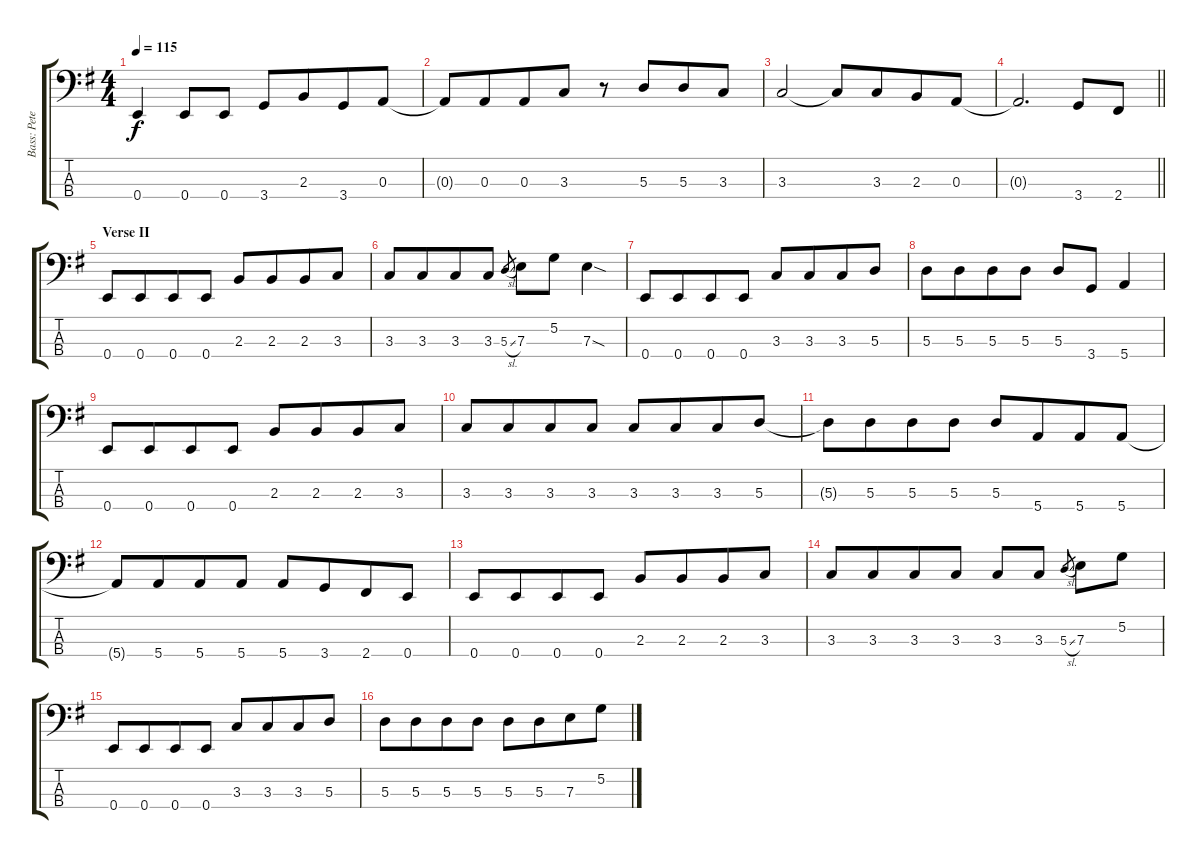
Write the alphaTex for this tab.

\track ("Bass: Peter" "Bass: Pete") {instrument electricbassfinger}
\staff {score tabs}
\tuning (G2 D2 A1 E1) {hide}
\ts (4 4)
\tempo 115
\clef f4
\ks g
0.4.4{dy f} 0.4.8 0.4.8 3.4.8 2.3.8{beam merge} 3.4.8 0.3.8 |
0.3{t}.8 0.3.8{beam merge} 0.3.8 3.3.8 r.8 5.3.8{beam merge} 5.3.8 3.3.8 |
3.3.2 3.3{t}.8 3.3.8{beam merge} 2.3.8 0.3.8 |
\barLineRight lightlight
0.3{t}.2{d} 3.4.8 2.4.8 |
\section ("" "Verse II")
0.4.8 0.4.8{beam merge} 0.4.8 0.4.8 2.3.8 2.3.8{beam merge} 2.3.8 3.3.8 |
3.3.8 3.3.8{beam merge} 3.3.8 3.3.8 5.3{sl}.8{gr} 7.3.8 5.2.8{beam merge} 7.3{sod}.4 |
0.4.8 0.4.8{beam merge} 0.4.8 0.4.8 3.3.8 3.3.8{beam merge} 3.3.8 5.3.8 |
5.3.8 5.3.8{beam merge} 5.3.8 5.3.8 5.3.8 3.4.8{beam merge} 5.4.4 |
0.4.8 0.4.8{beam merge} 0.4.8 0.4.8 2.3.8 2.3.8{beam merge} 2.3.8 3.3.8 |
3.3.8 3.3.8{beam merge} 3.3.8 3.3.8 3.3.8 3.3.8{beam merge} 3.3.8 5.3.8 |
5.3{t}.8 5.3.8{beam merge} 5.3.8 5.3.8 5.3.8 5.4.8{beam merge} 5.4.8 5.4.8 |
5.4{t}.8 5.4.8{beam merge} 5.4.8 5.4.8 5.4.8 3.4.8{beam merge} 2.4.8 0.4.8 |
0.4.8 0.4.8{beam merge} 0.4.8 0.4.8 2.3.8 2.3.8{beam merge} 2.3.8 3.3.8 |
3.3.8 3.3.8{beam merge} 3.3.8 3.3.8{beam split} 3.3.8 3.3.8 5.3{sl}.8{gr beam merge} 7.3.8 5.2.8 |
0.4.8 0.4.8{beam merge} 0.4.8 0.4.8 3.3.8 3.3.8{beam merge} 3.3.8 5.3.8 |
5.3.8 5.3.8{beam merge} 5.3.8 5.3.8 5.3.8 5.3.8{beam merge} 7.3.8 5.2.8
